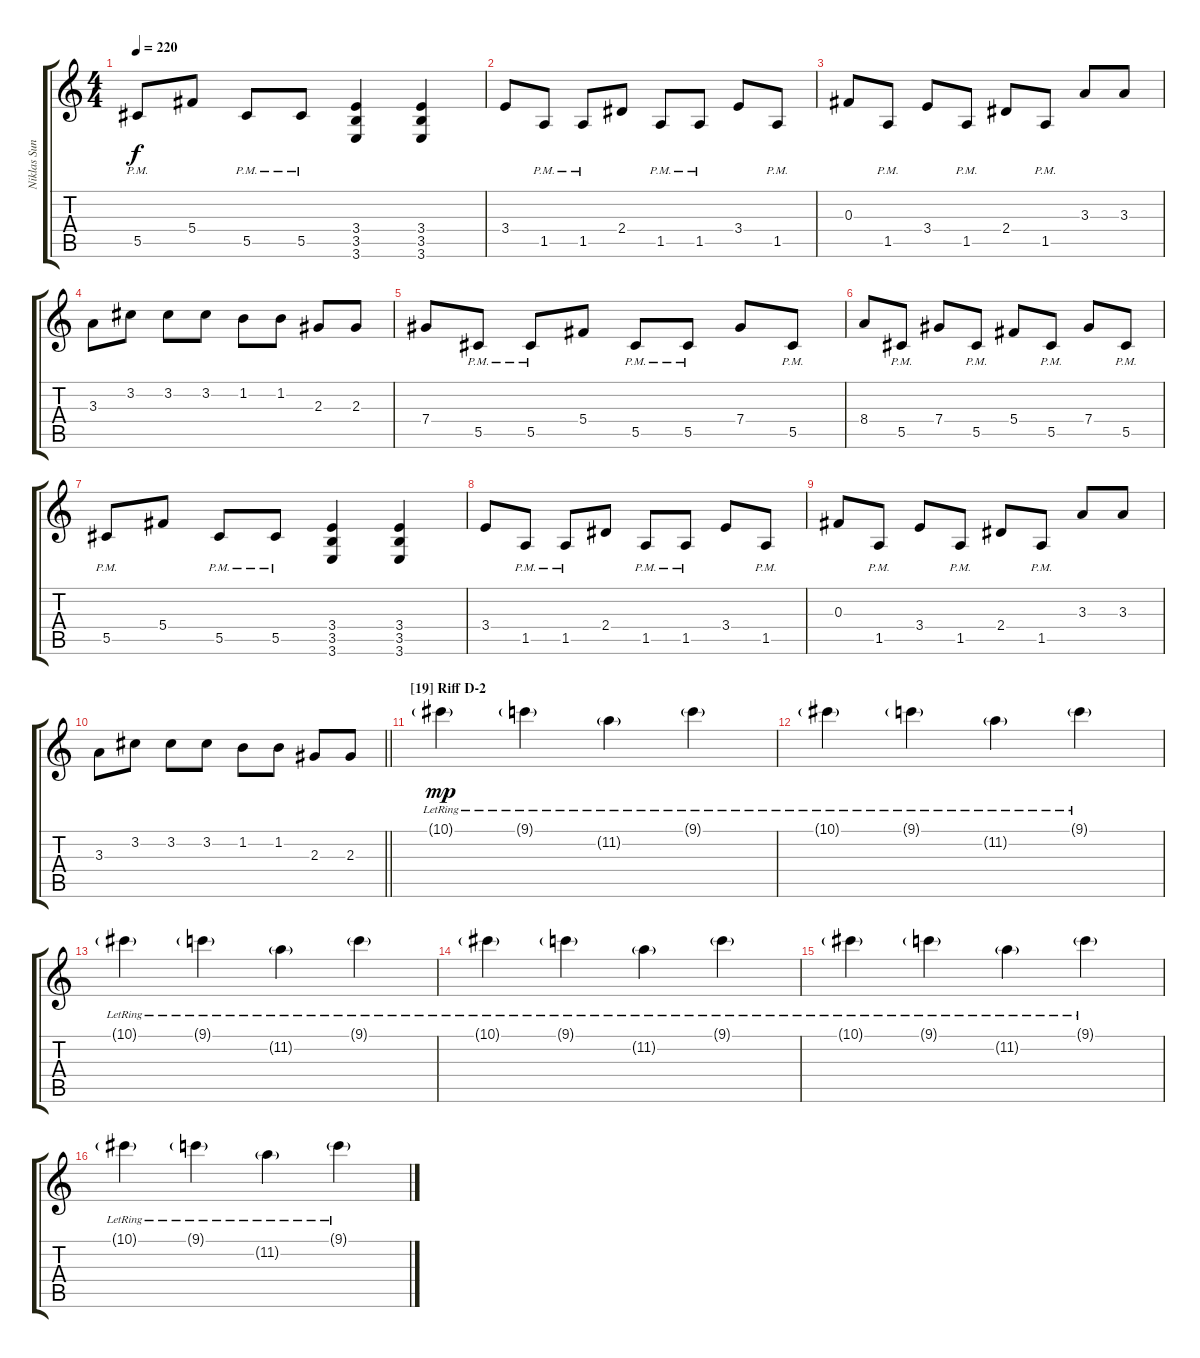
\track ("Niklas Sundin" "Niklas Sun") {instrument distortionguitar}
\staff {score tabs}
\tuning (Eb4 Bb3 Gb3 Db3 Ab2 Db2) {hide}
\ts (4 4)
\tempo 220
\clef g2
\ks c
5.5{pm}.8{dy f} 5.4.8 5.5{pm}.8 5.5{pm}.8 (3.4 3.5 3.6).4 (3.4 3.5 3.6).4 |
3.4.8 1.5{pm}.8 1.5{pm}.8 2.4.8 1.5{pm}.8 1.5{pm}.8 3.4.8 1.5{pm}.8 |
0.3.8 1.5{pm}.8 3.4.8 1.5{pm}.8 2.4.8 1.5{pm}.8 3.3.8 3.3.8 |
3.3.8 3.2.8 3.2.8 3.2.8 1.2.8 1.2.8 2.3.8 2.3.8 |
7.4.8 5.5{pm}.8 5.5{pm}.8 5.4.8 5.5{pm}.8 5.5{pm}.8 7.4.8 5.5{pm}.8 |
8.4.8 5.5{pm}.8 7.4.8 5.5{pm}.8 5.4.8 5.5{pm}.8 7.4.8 5.5{pm}.8 |
5.5{pm}.8 5.4.8 5.5{pm}.8 5.5{pm}.8 (3.4 3.5 3.6).4 (3.4 3.5 3.6).4 |
3.4.8 1.5{pm}.8 1.5{pm}.8 2.4.8 1.5{pm}.8 1.5{pm}.8 3.4.8 1.5{pm}.8 |
0.3.8 1.5{pm}.8 3.4.8 1.5{pm}.8 2.4.8 1.5{pm}.8 3.3.8 3.3.8 |
\barLineRight lightlight
3.3.8 3.2.8 3.2.8 3.2.8 1.2.8 1.2.8 2.3.8 2.3.8 |
\section ("" "[19] Riff D-2")
10.1{g lr}.4{dy mp} 9.1{g lr}.4 11.2{g lr}.4 9.1{g lr}.4 |
10.1{g lr}.4 9.1{g lr}.4 11.2{g lr}.4 9.1{g lr}.4 |
10.1{g lr}.4 9.1{g lr}.4 11.2{g lr}.4 9.1{g lr}.4 |
10.1{g lr}.4 9.1{g lr}.4 11.2{g lr}.4 9.1{g lr}.4 |
10.1{g lr}.4 9.1{g lr}.4 11.2{g lr}.4 9.1{g lr}.4 |
10.1{g lr}.4 9.1{g lr}.4 11.2{g lr}.4 9.1{g lr}.4
